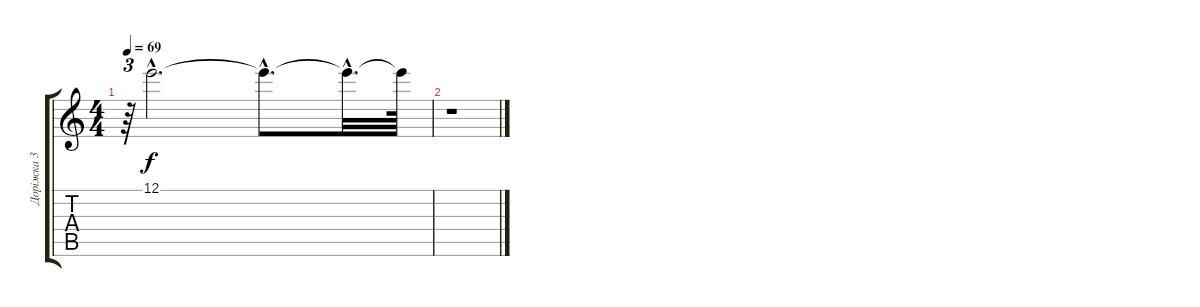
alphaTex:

\track ("Доріжка 3" "Доріжка 3") {instrument distortionguitar}
\staff {score tabs}
\tuning (E4 B3 G3 D3 A2 E2) {hide}
\ts (4 4)
\tempo 69
\clef g2
\ks c
r.64{tu (3 2) dy f} 12.1{hac}.2{d} 12.1{hac t}.8{d} 12.1{hac t}.32{d} 12.1{t}.64 |
r.1
